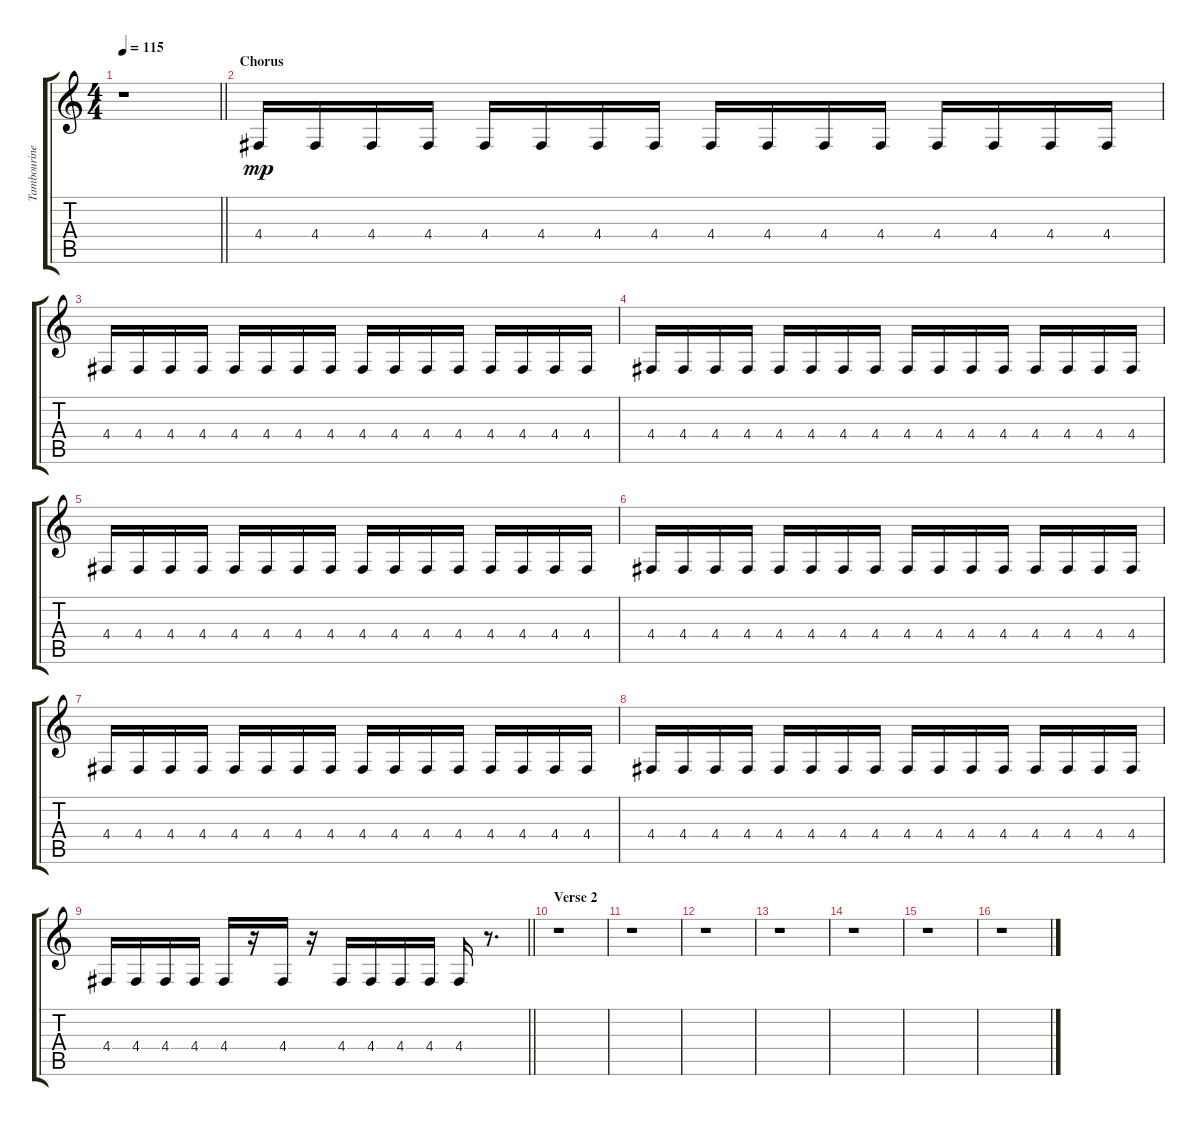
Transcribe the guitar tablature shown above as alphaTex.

\track ("Tambourine" "Tambourine") {instrument synthvoice}
\staff {score tabs}
\tuning (E4 B3 G3 D3 A2 E2) {hide}
\ts (4 4)
\tempo 115
\clef g2
\barLineRight lightlight
\ks c
r.1{dy mp} |
\section ("" "Chorus")
4.4.16 4.4.16 4.4.16 4.4.16 4.4.16 4.4.16 4.4.16 4.4.16 4.4.16 4.4.16 4.4.16 4.4.16 4.4.16 4.4.16 4.4.16 4.4.16 |
4.4.16 4.4.16 4.4.16 4.4.16 4.4.16 4.4.16 4.4.16 4.4.16 4.4.16 4.4.16 4.4.16 4.4.16 4.4.16 4.4.16 4.4.16 4.4.16 |
4.4.16 4.4.16 4.4.16 4.4.16 4.4.16 4.4.16 4.4.16 4.4.16 4.4.16 4.4.16 4.4.16 4.4.16 4.4.16 4.4.16 4.4.16 4.4.16 |
4.4.16 4.4.16 4.4.16 4.4.16 4.4.16 4.4.16 4.4.16 4.4.16 4.4.16 4.4.16 4.4.16 4.4.16 4.4.16 4.4.16 4.4.16 4.4.16 |
4.4.16 4.4.16 4.4.16 4.4.16 4.4.16 4.4.16 4.4.16 4.4.16 4.4.16 4.4.16 4.4.16 4.4.16 4.4.16 4.4.16 4.4.16 4.4.16 |
4.4.16 4.4.16 4.4.16 4.4.16 4.4.16 4.4.16 4.4.16 4.4.16 4.4.16 4.4.16 4.4.16 4.4.16 4.4.16 4.4.16 4.4.16 4.4.16 |
4.4.16 4.4.16 4.4.16 4.4.16 4.4.16 4.4.16 4.4.16 4.4.16 4.4.16 4.4.16 4.4.16 4.4.16 4.4.16 4.4.16 4.4.16 4.4.16 |
\barLineRight lightlight
4.4.16 4.4.16 4.4.16 4.4.16 4.4.16 r.16 4.4.16 r.16 4.4.16 4.4.16 4.4.16 4.4.16 4.4.16 r.8{d} |
\section ("" "Verse 2")
r.1 |
r.1 |
r.1 |
r.1 |
r.1 |
r.1 |
r.1
